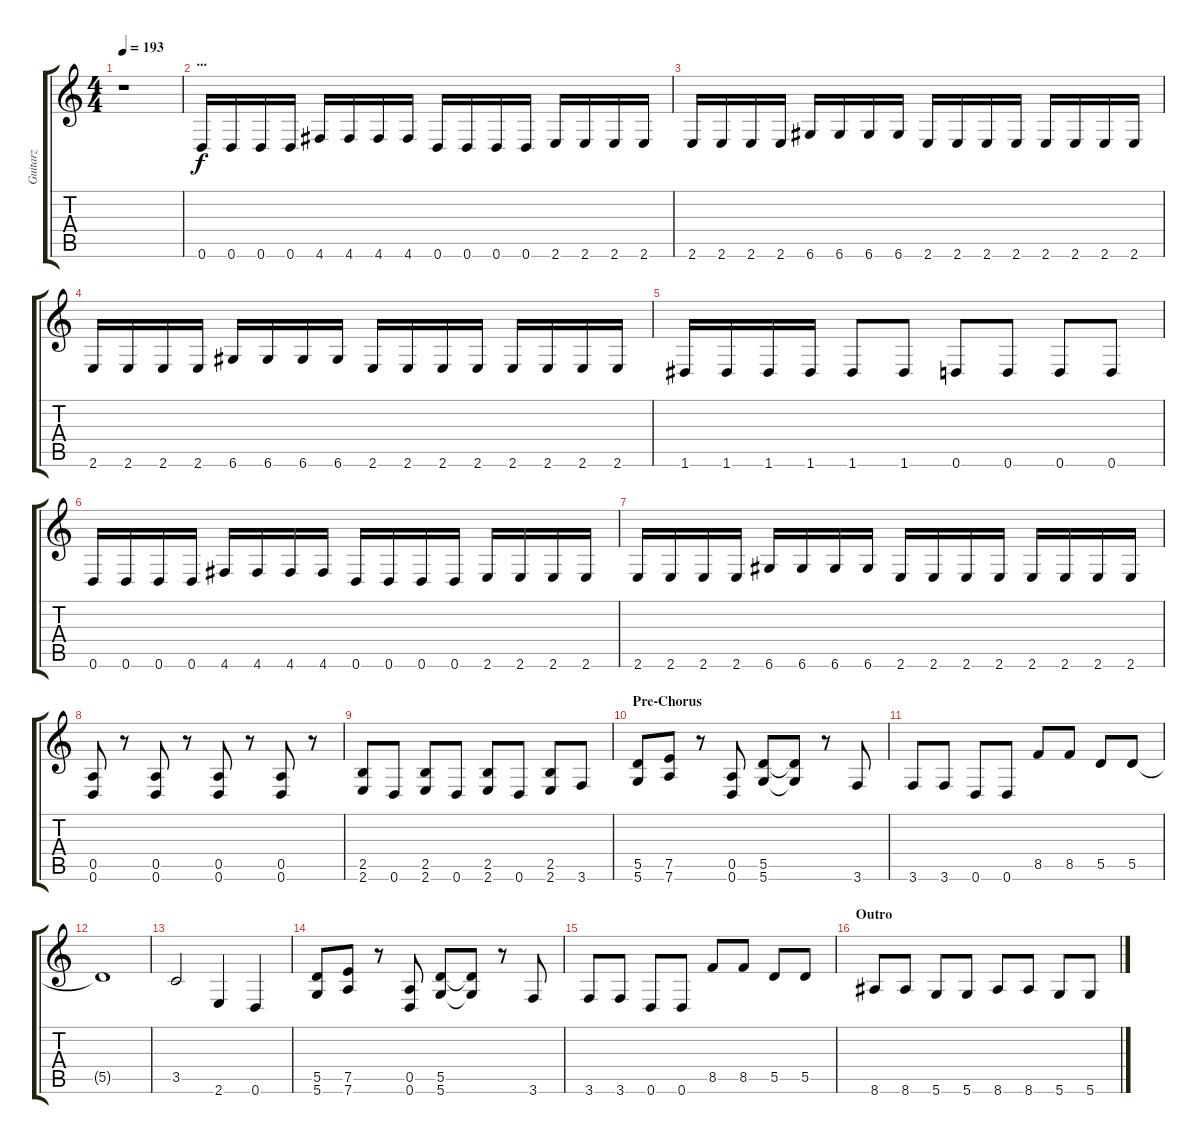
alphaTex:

\track ("Guitarz" "Guitarz") {instrument overdrivenguitar}
\staff {score tabs}
\tuning (E4 B3 G3 D3 A2 D2) {hide}
\ts (4 4)
\tempo 193
\clef g2
\ks c
r.1{dy f} |
\section ("" "...")
0.6.16 0.6.16 0.6.16 0.6.16 4.6.16 4.6.16 4.6.16 4.6.16 0.6.16 0.6.16 0.6.16 0.6.16 2.6.16 2.6.16 2.6.16 2.6.16 |
2.6.16 2.6.16 2.6.16 2.6.16 6.6.16 6.6.16 6.6.16 6.6.16 2.6.16 2.6.16 2.6.16 2.6.16 2.6.16 2.6.16 2.6.16 2.6.16 |
2.6.16 2.6.16 2.6.16 2.6.16 6.6.16 6.6.16 6.6.16 6.6.16 2.6.16 2.6.16 2.6.16 2.6.16 2.6.16 2.6.16 2.6.16 2.6.16 |
1.6.16 1.6.16 1.6.16 1.6.16 1.6.8 1.6.8 0.6.8 0.6.8 0.6.8 0.6.8 |
0.6.16 0.6.16 0.6.16 0.6.16 4.6.16 4.6.16 4.6.16 4.6.16 0.6.16 0.6.16 0.6.16 0.6.16 2.6.16 2.6.16 2.6.16 2.6.16 |
2.6.16 2.6.16 2.6.16 2.6.16 6.6.16 6.6.16 6.6.16 6.6.16 2.6.16 2.6.16 2.6.16 2.6.16 2.6.16 2.6.16 2.6.16 2.6.16 |
(0.5 0.6).8 r.8 (0.5 0.6).8 r.8 (0.5 0.6).8 r.8 (0.5 0.6).8 r.8 |
(2.5 2.6).8 0.6.8 (2.5 2.6).8 0.6.8 (2.5 2.6).8 0.6.8 (2.5 2.6).8 3.6.8 |
\section ("" "Pre-Chorus")
(5.5 5.6).8 (7.5 7.6).8 r.8 (0.5 0.6).8 (5.5 5.6).8 (5.5{t} 5.6{t}).8 r.8 3.6.8 |
3.6.8 3.6.8 0.6.8 0.6.8 8.5.8 8.5.8 5.5.8 5.5.8 |
5.5{t}.1 |
3.5.2 2.6.4 0.6.4 |
(5.5 5.6).8 (7.5 7.6).8 r.8 (0.5 0.6).8 (5.5 5.6).8 (5.5{t} 5.6{t}).8 r.8 3.6.8 |
3.6.8 3.6.8 0.6.8 0.6.8 8.5.8 8.5.8 5.5.8 5.5.8 |
\section ("" "Outro")
8.6.8 8.6.8 5.6.8 5.6.8 8.6.8 8.6.8 5.6.8 5.6.8
